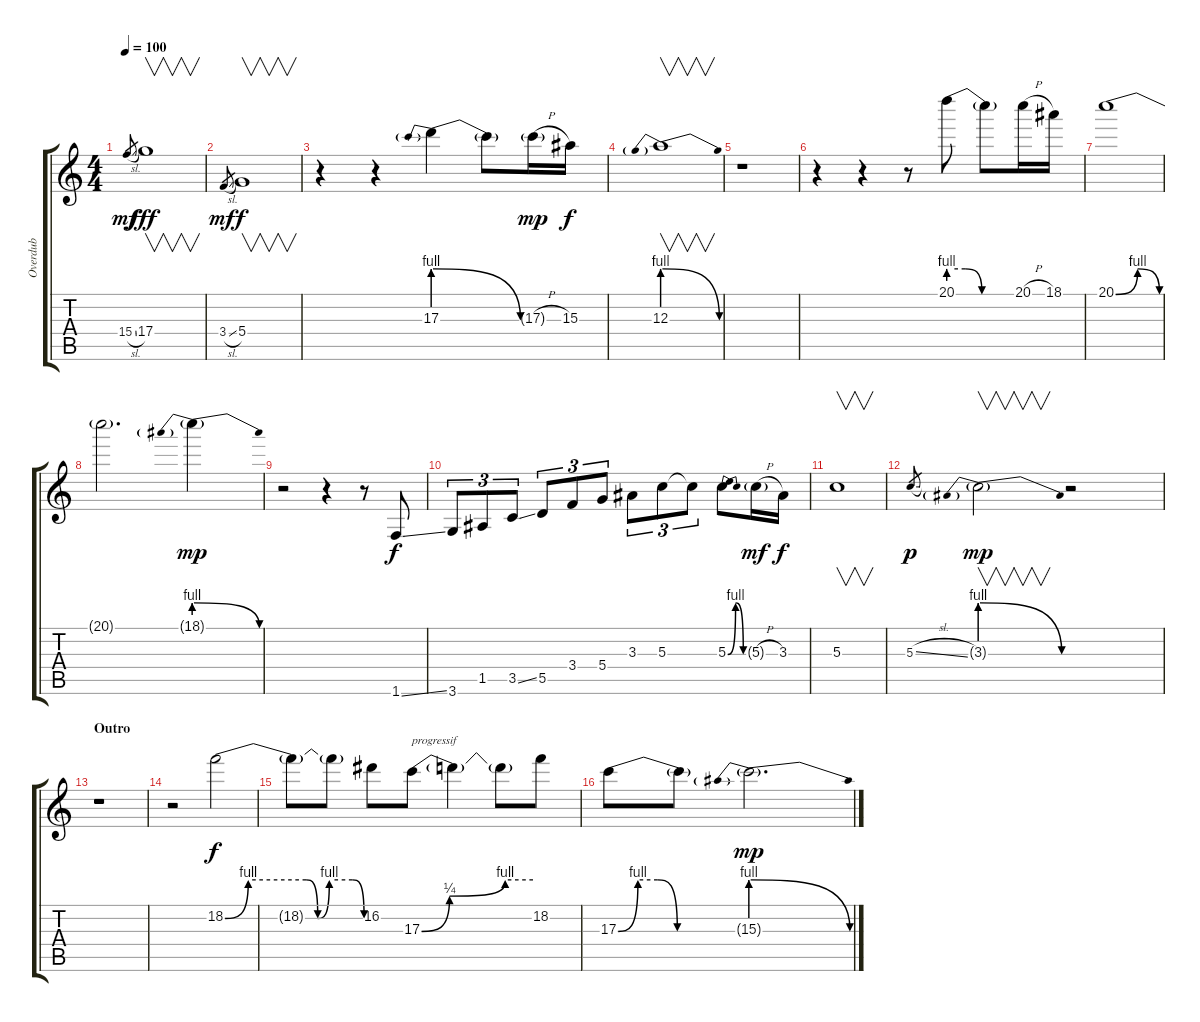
\track ("Overdub" "Overdub") {instrument fretlessbass}
\staff {score tabs}
\tuning (E4 B3 G3 D3 A2 E2) {hide}
\ts (4 4)
\tempo 100
\clef g2
\ks c
15.4{sl}.8{gr dy mf} 17.4.1{v dy fff} |
3.4{sl}.8{gr dy mf} 5.4.1{v dy f} |
r.4 r.4 17.3{be (prebendrelease 0 4 60 0)}.4 17.3{t}.8 17.3{h g}.16{dy mp} 15.3.16{dy f} |
12.3{be (prebendrelease 0 4 60 0)}.1{v} |
r.1 |
r.4 r.4 r.8 20.1{be (custom 0 4 15 4 30 0 60 0)}.8 20.1{t}.8 20.1{h}.16 18.1.16 |
20.1{be (bendrelease 0 0 5 4 55 4 60 0)}.1 |
20.1{t}.2{d} 18.1{be (prebendrelease 0 4 60 0) g}.4{dy mp} |
r.2 r.4 r.8 1.6{ss}.8{dy f} |
3.6.8{tu (3 2)} 1.5.8{tu (3 2)} 3.5{ss}.8{tu (3 2)} 5.5.8{tu (3 2)} 3.4.8{tu (3 2)} 5.4.8{tu (3 2)} 3.3.8{tu (3 2)} 5.3.8{tu (3 2)} 5.3{t}.8{tu (3 2)} 5.3{be (bendrelease 0 0 15 4 30 4 60 0)}.8 5.3{h g}.16{dy mf} 3.3.16{dy f} |
5.3.1{v} |
5.3{sl}.8{gr dy p} 3.3{be (prebendrelease 0 4 60 0) g}.2{v dy mp} r.2 |
\section ("" "Outro")
r.1 |
r.2 18.2{be (custom 0 0 10 4 35 4 40 0 45 4 55 4 60 0)}.2{dy f} |
18.2{t}.8 18.2{t}.8 16.2.8 17.3{be (custom 0 0 15 1 45 4 60 4)}.8{txt "progressif"} 17.3{t}.4 17.3{t}.8 18.2.8 |
17.3{be (custom 0 0 10 4 20 4 30 0 60 0)}.8 17.3{t}.8 15.3{be (prebendrelease 0 4 60 0) g}.2{d dy mp}
